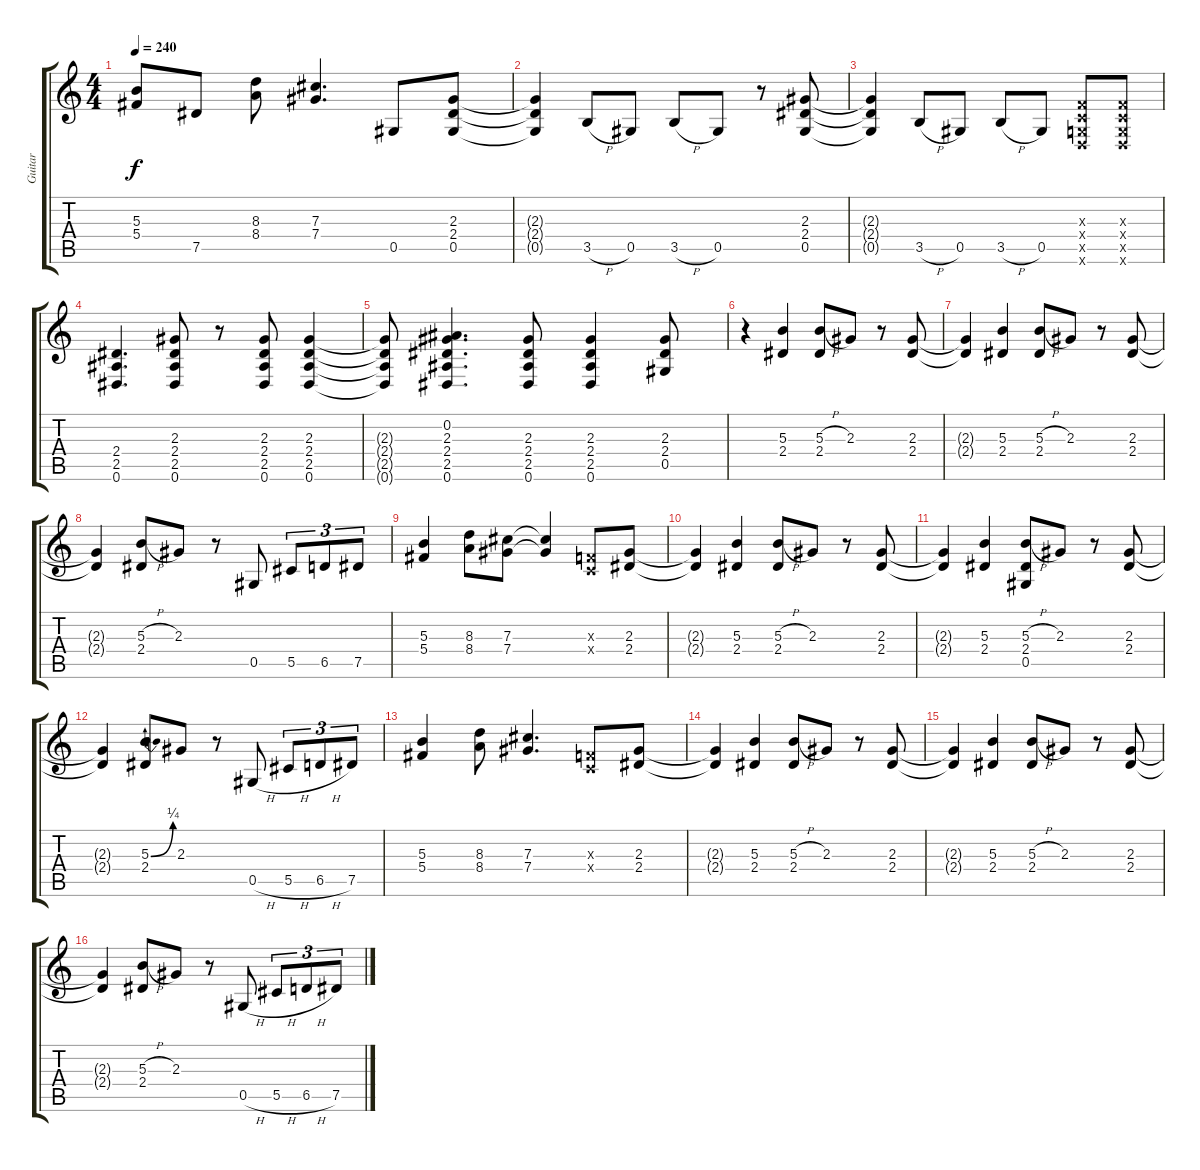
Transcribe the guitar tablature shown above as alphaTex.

\track ("Guitar" "Guitar") {instrument distortionguitar}
\staff {score tabs}
\tuning (Eb4 Bb3 Gb3 Db3 Ab2 Eb2) {hide}
\ts (4 4)
\tempo 240
\clef g2
\ks c
(5.3 5.4).8{dy f} 7.5.8 (8.3 8.4).8 (7.3 7.4).4{d} 0.5.8 (2.3 2.4 0.5).8 |
(2.3{t} 2.4{t} 0.5{t}).4 3.5{h}.8 0.5.8 3.5{h}.8 0.5.8 r.8 (2.3 2.4 0.5).8 |
(2.3{t} 2.4{t} 0.5{t}).4 3.5{h}.8 0.5.8 3.5{h}.8 0.5.8 (-1.3{x} -1.4{x} -1.5{x} -1.6{x}).8 (-1.3{x} -1.4{x} -1.5{x} -1.6{x}).8 |
(2.4 2.5 0.6).4{d} (2.3 2.4 2.5 0.6).8 r.8 (2.3 2.4 2.5 0.6).8 (2.3 2.4 2.5 0.6).4 |
(2.3{t} 2.4{t} 2.5{t} 0.6{t}).8 (0.2 2.3 2.4 2.5 0.6).4{d} (2.3 2.4 2.5 0.6).8 (2.3 2.4 2.5 0.6).4 (2.3 2.4 0.5).8 |
r.4 (5.3 2.4).4 (5.3{h} 2.4).8 2.3.8 r.8 (2.3 2.4).8 |
(2.3{t} 2.4{t}).4 (5.3 2.4).4 (5.3{h} 2.4).8 2.3.8 r.8 (2.3 2.4).8 |
(2.3{t} 2.4{t}).4 (5.3{h} 2.4).8 2.3.8 r.8 0.5.8 5.5.8{tu (3 2)} 6.5.8{tu (3 2)} 7.5.8{tu (3 2)} |
(5.3 5.4).4 (8.3 8.4).8 (7.3 7.4).8 (7.3{t} 7.4{t}).4 (-1.3{x} -1.4{x}).8 (2.3 2.4).8 |
(2.3{t} 2.4{t}).4 (5.3 2.4).4 (5.3{h} 2.4).8 2.3.8 r.8 (2.3 2.4).8 |
(2.3{t} 2.4{t}).4 (5.3 2.4).4 (5.3{h} 2.4 0.5).8 2.3.8 r.8 (2.3 2.4).8 |
(2.3{t} 2.4{t}).4 (5.3{be (bend 0 0 60 1)} 2.4).8 2.3.8 r.8 0.5{h}.8 5.5{h}.8{tu (3 2)} 6.5{h}.8{tu (3 2)} 7.5.8{tu (3 2)} |
(5.3 5.4).4 (8.3 8.4).8 (7.3 7.4).4{d} (-1.3{x} -1.4{x}).8 (2.3 2.4).8 |
(2.3{t} 2.4{t}).4 (5.3 2.4).4 (5.3{h} 2.4).8 2.3.8 r.8 (2.3 2.4).8 |
(2.3{t} 2.4{t}).4 (5.3 2.4).4 (5.3{h} 2.4).8 2.3.8 r.8 (2.3 2.4).8 |
(2.3{t} 2.4{t}).4 (5.3{h} 2.4).8 2.3.8 r.8 0.5{h}.8 5.5{h}.8{tu (3 2)} 6.5{h}.8{tu (3 2)} 7.5.8{tu (3 2)}
